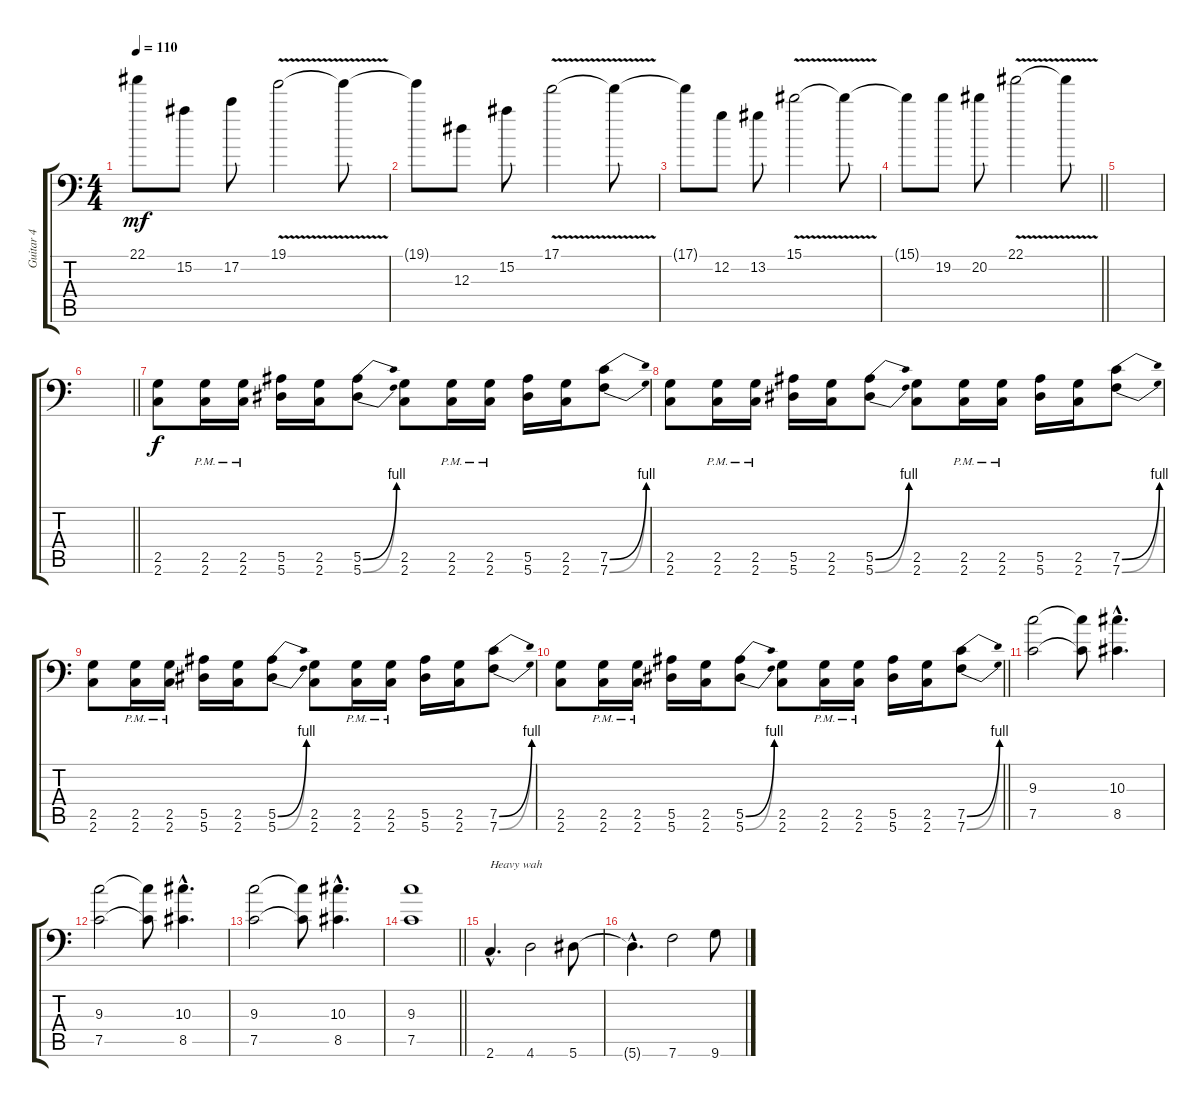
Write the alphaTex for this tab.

\track ("Guitar 4" "Guitar 4") {instrument overdrivenguitar}
\staff {score tabs}
\tuning (C4 G3 Eb3 Bb2 F2 Bb1) {hide}
\ts (4 4)
\tempo 110
\clef f4
\ks c
22.1{t}.8{dy mf} 15.2.8 17.2.8 19.1{v}.2 19.1{t}.8 |
19.1{t}.8 12.3.8 15.2.8 17.1{v}.2 17.1{t}.8 |
17.1{t}.8 12.2.8 13.2.8 15.1{v}.2 15.1{t}.8 |
\barLineRight lightlight
15.1{t}.8 19.2.8 20.2.8 22.1{v}.2 22.1{t}.8 |
|
\barLineRight lightlight
|
(2.5 2.6).8{dy f} (2.5{pm} 2.6).16 (2.5{pm} 2.6).16 (5.5 5.6).16 (2.5 2.6).16 (5.5{be (bend 0 0 60 4)} 5.6{be (bend 0 0 60 4)}).8 (2.5 2.6).8 (2.5{pm} 2.6).16 (2.5{pm} 2.6).16 (5.5 5.6).16 (2.5 2.6).16 (7.5{be (bend 0 0 60 4)} 7.6{be (bend 0 0 60 4)}).8 |
(2.5 2.6).8 (2.5{pm} 2.6).16 (2.5{pm} 2.6).16 (5.5 5.6).16 (2.5 2.6).16 (5.5{be (bend 0 0 60 4)} 5.6{be (bend 0 0 60 4)}).8 (2.5 2.6).8 (2.5{pm} 2.6).16 (2.5{pm} 2.6).16 (5.5 5.6).16 (2.5 2.6).16 (7.5{be (bend 0 0 60 4)} 7.6{be (bend 0 0 60 4)}).8 |
(2.5 2.6).8 (2.5{pm} 2.6).16 (2.5{pm} 2.6).16 (5.5 5.6).16 (2.5 2.6).16 (5.5{be (bend 0 0 60 4)} 5.6{be (bend 0 0 60 4)}).8 (2.5 2.6).8 (2.5{pm} 2.6).16 (2.5{pm} 2.6).16 (5.5 5.6).16 (2.5 2.6).16 (7.5{be (bend 0 0 60 4)} 7.6{be (bend 0 0 60 4)}).8 |
\barLineRight lightlight
(2.5 2.6).8 (2.5{pm} 2.6).16 (2.5{pm} 2.6).16 (5.5 5.6).16 (2.5 2.6).16 (5.5{be (bend 0 0 60 4)} 5.6{be (bend 0 0 60 4)}).8 (2.5 2.6).8 (2.5{pm} 2.6).16 (2.5{pm} 2.6).16 (5.5 5.6).16 (2.5 2.6).16 (7.5{be (bend 0 0 60 4)} 7.6{be (bend 0 0 60 4)}).8 |
(9.3 7.5).2 (9.3{t} 7.5{t}).8 (10.3{hac} 8.5{hac}).4{d} |
(9.3 7.5).2 (9.3{t} 7.5{t}).8 (10.3{hac} 8.5{hac}).4{d} |
(9.3 7.5).2 (9.3{t} 7.5{t}).8 (10.3{hac} 8.5{hac}).4{d} |
\barLineRight lightlight
(9.3 7.5).1 |
2.6{hac}.4{d txt "Heavy wah"} 4.6.2 5.6.8 |
5.6{hac t}.4{d} 7.6.2 9.6.8
